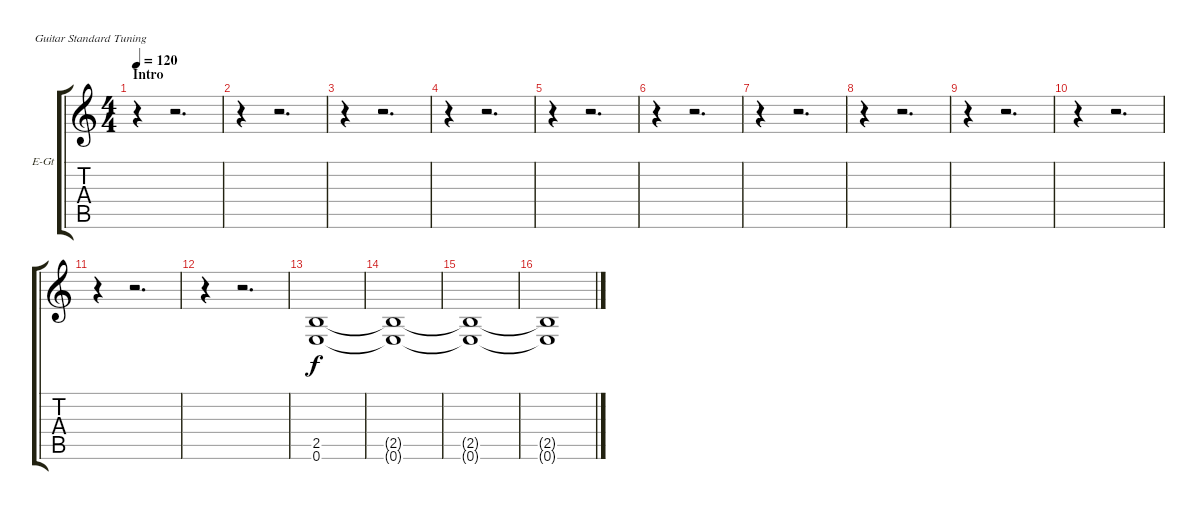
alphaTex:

\bracketExtendMode groupsimilarinstruments
\firstSystemTrackNameOrientation horizontal
\otherSystemsTrackNameOrientation horizontal
\track ("James Rythm 1" "E-Gt") {instrument distortionguitar}
\staff {score tabs}
\tuning (E4 B3 G3 D3 A2 E2)
\ts (4 4)
\section ("" "Intro")
\tempo 120
\clef g2
\ks c
r.4{dy f instrument distortionguitar} r.2{d} |
r.4 r.2{d} |
r.4 r.2{d} |
r.4 r.2{d} |
r.4 r.2{d} |
r.4 r.2{d} |
r.4 r.2{d} |
r.4 r.2{d} |
r.4 r.2{d} |
r.4 r.2{d} |
r.4 r.2{d} |
r.4 r.2{d} |
(2.5 0.6).1 |
(2.5{t} 0.6{t}).1 |
(2.5{t} 0.6{t}).1 |
(2.5{t} 0.6{t}).1
